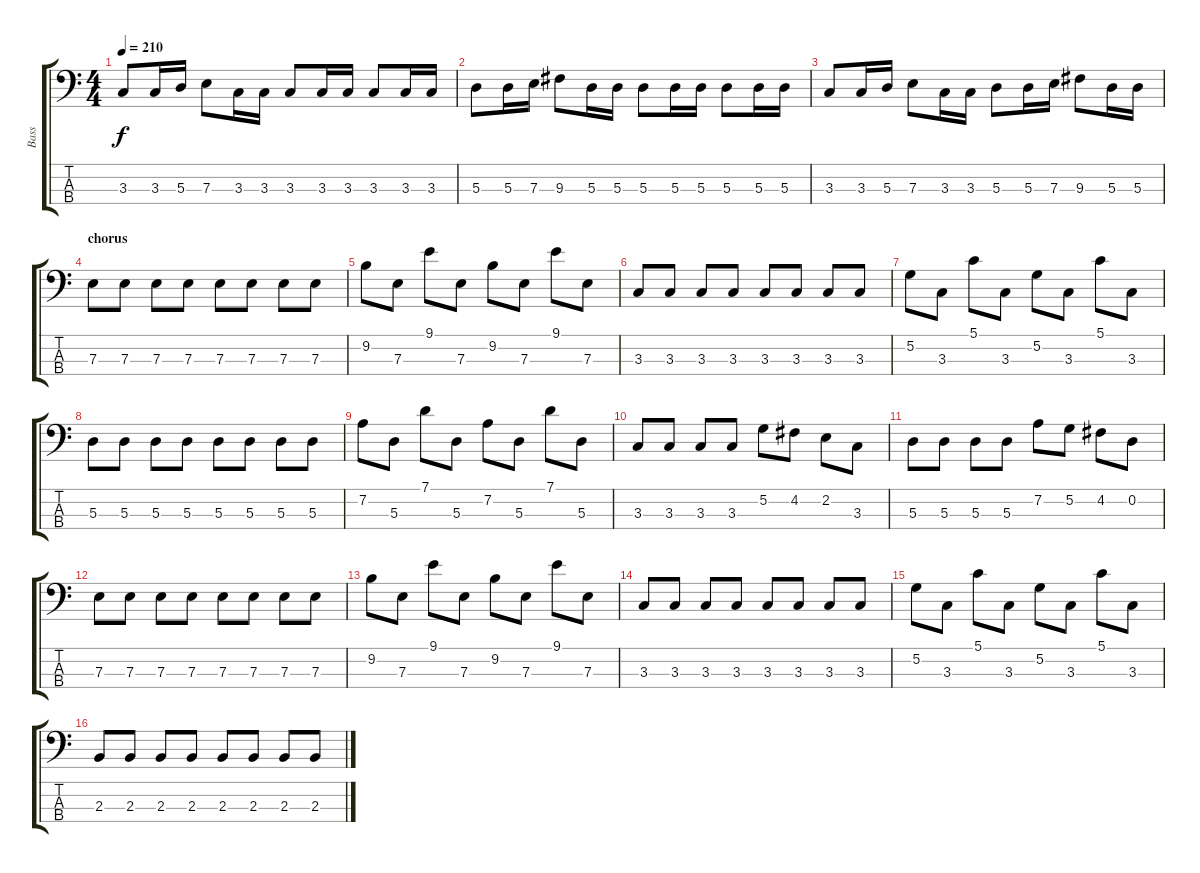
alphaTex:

\track ("Bass" "Bass") {instrument electricbassfinger}
\staff {score tabs}
\tuning (G2 D2 A1 E1) {hide}
\ts (4 4)
\tempo 210
\clef f4
\ks c
3.3.8{dy f} 3.3.16 5.3.16 7.3.8 3.3.16 3.3.16 3.3.8 3.3.16 3.3.16 3.3.8 3.3.16 3.3.16 |
5.3.8 5.3.16 7.3.16 9.3.8 5.3.16 5.3.16 5.3.8 5.3.16 5.3.16 5.3.8 5.3.16 5.3.16 |
3.3.8 3.3.16 5.3.16 7.3.8 3.3.16 3.3.16 5.3.8 5.3.16 7.3.16 9.3.8 5.3.16 5.3.16 |
\section ("" "chorus")
7.3.8 7.3.8 7.3.8 7.3.8 7.3.8 7.3.8 7.3.8 7.3.8 |
9.2.8 7.3.8 9.1.8 7.3.8 9.2.8 7.3.8 9.1.8 7.3.8 |
3.3.8 3.3.8 3.3.8 3.3.8 3.3.8 3.3.8 3.3.8 3.3.8 |
5.2.8 3.3.8 5.1.8 3.3.8 5.2.8 3.3.8 5.1.8 3.3.8 |
5.3.8 5.3.8 5.3.8 5.3.8 5.3.8 5.3.8 5.3.8 5.3.8 |
7.2.8 5.3.8 7.1.8 5.3.8 7.2.8 5.3.8 7.1.8 5.3.8 |
3.3.8 3.3.8 3.3.8 3.3.8 5.2.8 4.2.8 2.2.8 3.3.8 |
5.3.8 5.3.8 5.3.8 5.3.8 7.2.8 5.2.8 4.2.8 0.2.8 |
7.3.8 7.3.8 7.3.8 7.3.8 7.3.8 7.3.8 7.3.8 7.3.8 |
9.2.8 7.3.8 9.1.8 7.3.8 9.2.8 7.3.8 9.1.8 7.3.8 |
3.3.8 3.3.8 3.3.8 3.3.8 3.3.8 3.3.8 3.3.8 3.3.8 |
5.2.8 3.3.8 5.1.8 3.3.8 5.2.8 3.3.8 5.1.8 3.3.8 |
2.3.8 2.3.8 2.3.8 2.3.8 2.3.8 2.3.8 2.3.8 2.3.8
